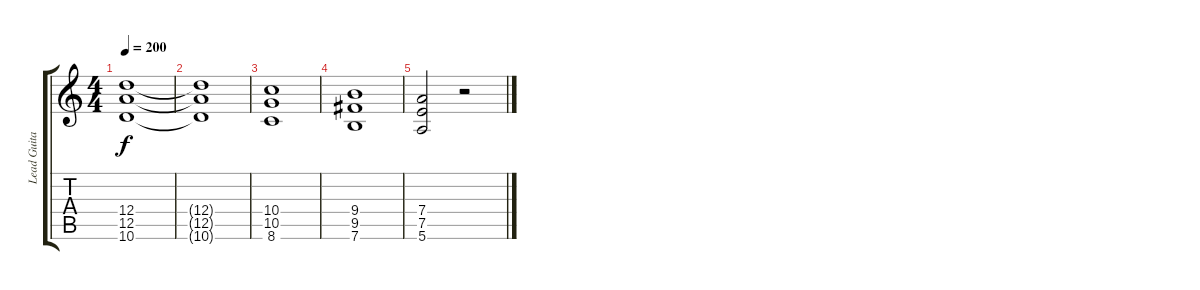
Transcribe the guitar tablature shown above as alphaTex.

\track ("Lead Guitar" "Lead Guita") {instrument distortionguitar}
\staff {score tabs}
\tuning (E4 B3 G3 D3 A2 E2) {hide}
\ts (4 4)
\tempo 200
\clef g2
\ks c
(12.4 12.5 10.6).1{dy f} |
(12.4{t} 12.5{t} 10.6{t}).1 |
(10.4 10.5 8.6).1 |
(9.4 9.5 7.6).1 |
(7.4 7.5 5.6).2 r.2
